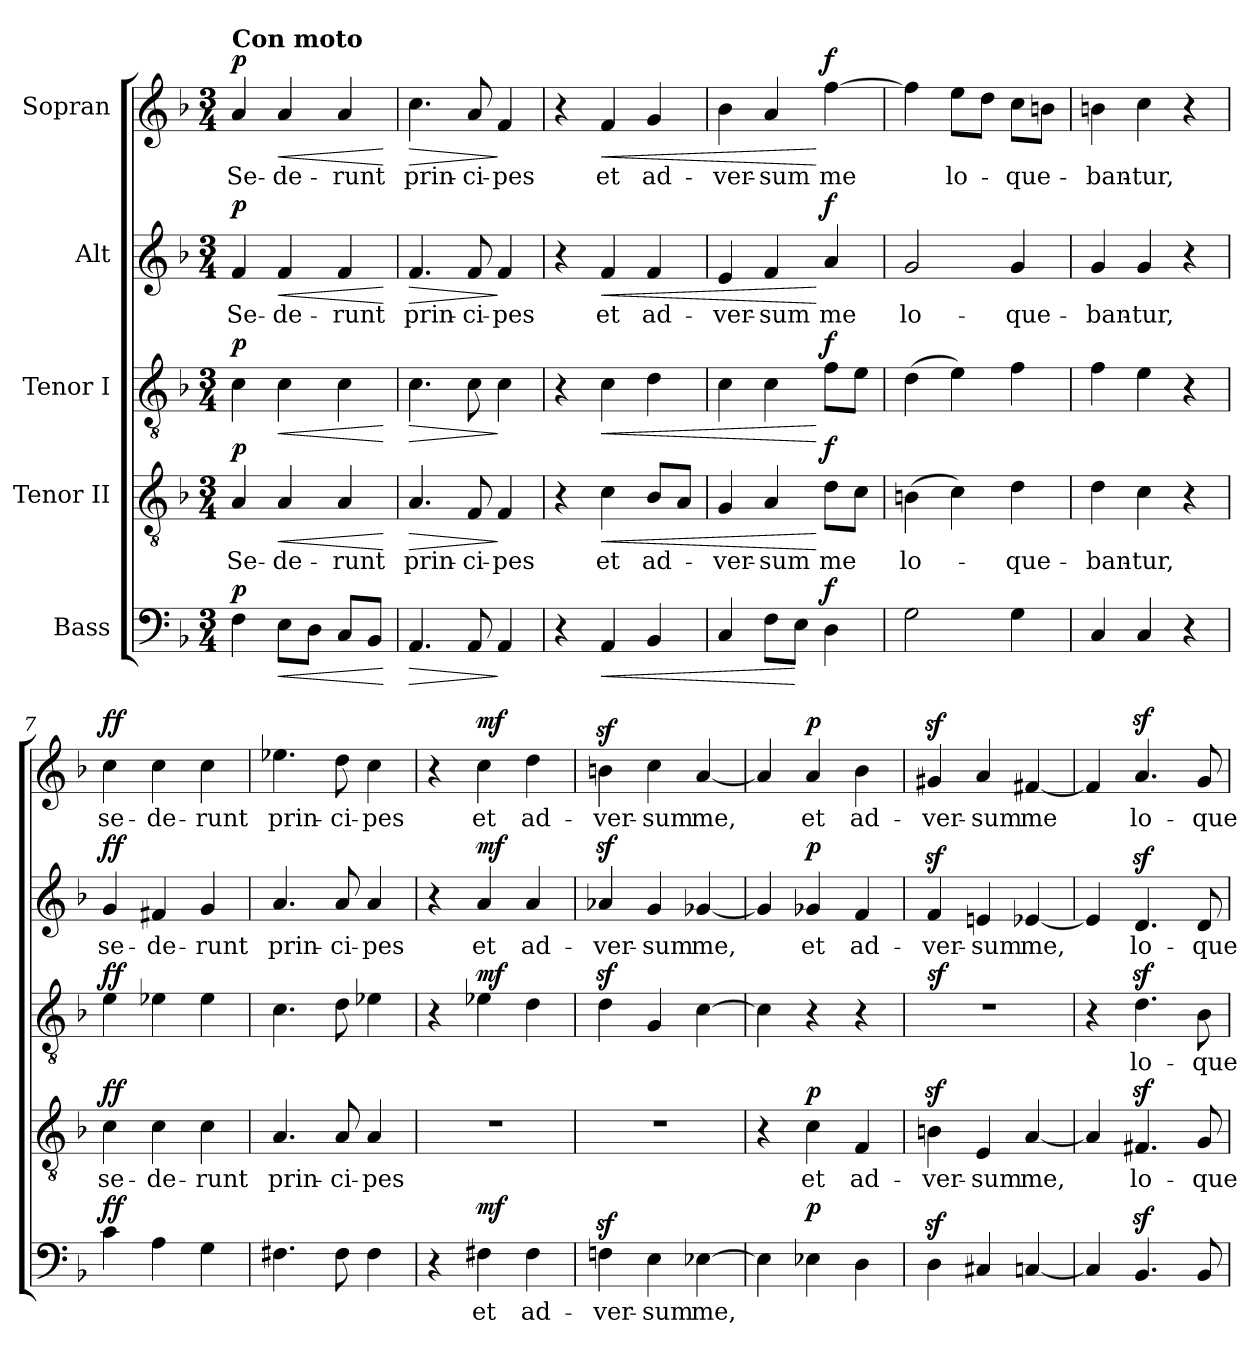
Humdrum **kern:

**kern	**text	**dynam	**kern	**text	**dynam	**kern	**text	**dynam	**kern	**text	**dynam	**kern	**text	**dynam
*part5	*part5	*part5	*part4	*part4	*part4	*part3	*part3	*part3	*part2	*part2	*part2	*part1	*part1	*part1
*staff5	*staff5	*staff5	*staff4	*staff4	*staff4	*staff3	*staff3	*staff3	*staff2	*staff2	*staff2	*staff1	*staff1	*staff1
*I"Bass	*	*	*I"Tenor II	*	*	*I"Tenor I	*	*	*I"Alt	*	*	*I"Sopran	*	*
*clefF4	*	*	*clefGv2	*	*	*clefGv2	*	*	*clefG2	*	*	*clefG2	*	*
*k[b-]	*	*	*k[b-]	*	*	*k[b-]	*	*	*k[b-]	*	*	*k[b-]	*	*
*F:	*	*	*F:	*	*	*F:	*	*	*F:	*	*	*F:	*	*
*M3/4	*	*	*M3/4	*	*	*M3/4	*	*	*M3/4	*	*	*M3/4	*	*
*MM70	*	*	*MM70	*	*	*MM70	*	*	*MM70	*	*	*MM70	*	*
=1	=1	=1	=1	=1	=1	=1	=1	=1	=1	=1	=1	=1	=1	=1
!	!	!	!	!	!	!	!	!	!	!	!	!LO:TX:a:B:t=Con moto	!	!
!	!	!LO:DY:a	!	!	!LO:DY:a	!	!	!LO:DY:a	!	!	!LO:DY:a	!	!	!LO:DY:a
4F\	.	p	4A/	Se-	p	4c\	.	p	4f/	Se-	p	4a/	Se-	p
!	!	!LO:HP:b	!	!	!LO:HP:b	!	!	!LO:HP:b	!	!	!LO:HP:b	!	!	!LO:HP:b
8E\L	.	<	4A/	-de-	<	4c\	.	<	4f/	-de-	<	4a/	-de-	<
8D\J	.	.	.	.	.	.	.	.	.	.	.	.	.	.
8C/L	.	.	4A/	-runt	.	4c\	.	.	4f/	-runt	.	4a/	-runt	.
8BB-/J	.	.	.	.	.	.	.	.	.	.	.	.	.	.
.	.	[	.	.	[	.	.	[	.	.	[	.	.	[
=2	=2	=2	=2	=2	=2	=2	=2	=2	=2	=2	=2	=2	=2	=2
!	!	!LO:HP:b	!	!	!LO:HP:b	!	!	!LO:HP:b	!	!	!LO:HP:b	!	!	!LO:HP:b
4.AA/	.	>	4.A/	prin-	>	4.c\	.	>	4.f/	prin-	>	4.cc\	prin-	>
8AA/	.	.	8F/	-ci-	.	8c\	.	.	8f/	-ci-	.	8a/	-ci-	.
4AA/	.	]	4F/	-pes	]	4c\	.	]	4f/	-pes	]	4f/	-pes	]
=3	=3	=3	=3	=3	=3	=3	=3	=3	=3	=3	=3	=3	=3	=3
4r	.	.	4r	.	.	4r	.	.	4r	.	.	4r	.	.
!	!	!LO:HP:b	!	!	!LO:HP:b	!	!	!LO:HP:b	!	!	!LO:HP:b	!	!	!LO:HP:b
4AA/	.	<	4c\	et	<	4c\	.	<	4f/	et	<	4f/	et	<
4BB-/	.	.	8B-/L	ad-	.	4d\	.	.	4f/	ad-	.	4g/	ad-	.
.	.	.	8A/J	.	.	.	.	.	.	.	.	.	.	.
=4	=4	=4	=4	=4	=4	=4	=4	=4	=4	=4	=4	=4	=4	=4
4C/	.	.	4G/	-ver-	.	4c\	.	.	4e/	-ver-	.	4b-\	-ver-	.
8F\L	.	.	4A/	-sum	.	4c\	.	.	4f/	-sum	.	4a/	-sum	.
8E\J	.	[	.	.	.	.	.	.	.	.	.	.	.	.
!	!	!LO:DY:a	!	!	!LO:DY:n=1:a	!	!	!LO:DY:n=1:a	!	!	!LO:DY:n=1:a	!	!	!LO:DY:n=1:a
4D\	.	f	8d\L	me	[ f	8f\L	.	[ f	4a/	me	[ f	[4ff\	me	[ f
.	.	.	8c\J	.	.	8e\J	.	.	.	.	.	.	.	.
=5	=5	=5	=5	=5	=5	=5	=5	=5	=5	=5	=5	=5	=5	=5
2G\	.	.	(>4Bn\	lo-	.	(>4d\	.	.	2g/	lo-	.	4ff\]	.	.
.	.	.	4c\)	.	.	4e\)	.	.	.	.	.	8ee\L	lo-	.
.	.	.	.	.	.	.	.	.	.	.	.	8dd\J	.	.
4G\	.	.	4d\	-que-	.	4f\	.	.	4g/	-que-	.	8cc\L	-que-	.
.	.	.	.	.	.	.	.	.	.	.	.	8bn\J	.	.
=6	=6	=6	=6	=6	=6	=6	=6	=6	=6	=6	=6	=6	=6	=6
4C/	.	.	4d\	-ban-	.	4f\	.	.	4g/	-ban-	.	4bn\	-ban-	.
4C/	.	.	4c\	-tur,	.	4e\	.	.	4g/	-tur,	.	4cc\	-tur,	.
4r	.	.	4r	.	.	4r	.	.	4r	.	.	4r	.	.
!!LO:LB:g=z
=7	=7	=7	=7	=7	=7	=7	=7	=7	=7	=7	=7	=7	=7	=7
!	!	!LO:DY:a	!	!	!LO:DY:a	!	!	!LO:DY:a	!	!	!LO:DY:a	!	!	!LO:DY:a
4c\	.	ff	4c\	se-	ff	4e\	.	ff	4g/	se-	ff	4cc\	se-	ff
4A\	.	.	4c\	-de-	.	4e-X\	.	.	4f#X/	-de-	.	4cc\	-de-	.
4G\	.	.	4c\	-runt	.	4e-\	.	.	4g/	-runt	.	4cc\	-runt	.
=8	=8	=8	=8	=8	=8	=8	=8	=8	=8	=8	=8	=8	=8	=8
4.F#X\	.	.	4.A/	prin-	.	4.c\	.	.	4.a/	prin-	.	4.ee-X\	prin-	.
8F#\	.	.	8A/	-ci-	.	8d\	.	.	8a/	-ci-	.	8dd\	-ci-	.
4F#\	.	.	4A/	-pes	.	4e-X\	.	.	4a/	-pes	.	4cc\	-pes	.
=9	=9	=9	=9	=9	=9	=9	=9	=9	=9	=9	=9	=9	=9	=9
4r	.	.	2.r	.	.	4r	.	.	4r	.	.	4r	.	.
!	!	!LO:DY:a	!	!	!	!	!	!LO:DY:a	!	!	!LO:DY:a	!	!	!LO:DY:a
4F#X\	et	mf	.	.	.	4e-X\	.	mf	4a/	et	mf	4cc\	et	mf
4F#\	ad-	.	.	.	.	4d\	.	.	4a/	ad-	.	4dd\	ad-	.
=10	=10	=10	=10	=10	=10	=10	=10	=10	=10	=10	=10	=10	=10	=10
4Fnz>\	-ver-	.	2.r	.	.	4dz>\	.	.	4a-Xz>/	-ver-	.	4bnz>\	-ver-	.
4E\	-sum	.	.	.	.	4G/	.	.	4g/	-sum	.	4cc\	-sum	.
[4E-X\	me,	.	.	.	.	[4c\	.	.	[4g-X/	me,	.	[4a/	me,	.
=11	=11	=11	=11	=11	=11	=11	=11	=11	=11	=11	=11	=11	=11	=11
4E-\]	.	.	4r	.	.	4c\]	.	.	4g-/]	.	.	4a/]	.	.
!	!	!LO:DY:a	!	!	!LO:DY:a	!	!	!	!	!	!LO:DY:a	!	!	!LO:DY:a
4E-X\	.	p	4c\	et	p	4r	.	.	4g-X/	et	p	4a/	et	p
4D\	.	.	4F/	ad-	.	4r	.	.	4f/	ad-	.	4b-\	ad-	.
=12	=12	=12	=12	=12	=12	=12	=12	=12	=12	=12	=12	=12	=12	=12
!	!	!	!	!	!	!	!	!LO:DY:a	!	!	!	!	!	!
4Dz>\	.	.	4Bnz>\	-ver-	.	2.r	.	sf	4fz>/	-ver-	.	4g#Xz>/	-ver-	.
4C#X/	.	.	4E/	-sum	.	.	.	.	4en/	-sum	.	4a/	-sum	.
[4Cn/	.	.	[4A/	me,	.	.	.	.	[4e-X/	me,	.	[4f#X/	me	.
!!LO:LB:g=z
=13	=13	=13	=13	=13	=13	=13	=13	=13	=13	=13	=13	=13	=13	=13
4C/]	.	.	4A/]	.	.	4r	.	.	4e-/]	.	.	4f#/]	.	.
4.BB-z>/	.	.	4.F#Xz>/	lo-	.	4.dz>\	lo-	.	4.dz>/	lo-	.	4.az>/	lo-	.
8BB-/	.	.	8G/	-que-	.	8B-\	-que-	.	8d/	-que-	.	8g/	-que-	.
=	=	=	=	=	=	=	=	=	=	=	=	=	=	=
*-	*-	*-	*-	*-	*-	*-	*-	*-	*-	*-	*-	*-	*-	*-
